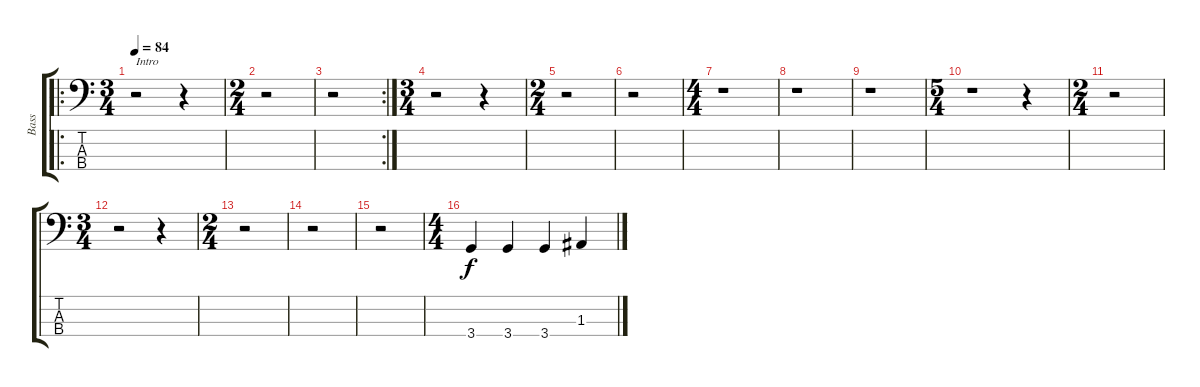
\track ("Bass" "Bass") {instrument fretlessbass}
\staff {score tabs}
\tuning (G2 D2 A1 E1) {hide}
\ro
\ts (3 4)
\tempo 84
\clef f4
\ks c
r.2{txt "Intro" dy f instrument fretlessbass} r.4 |
\ts (2 4)
r.2 |
\rc 2
r.2 |
\ts (3 4)
r.2 r.4 |
\ts (2 4)
r.2 |
r.2 |
\ts (4 4)
r.1 |
r.1 |
r.1 |
\ts (5 4)
r.1 r.4 |
\ts (2 4)
r.2 |
\ts (3 4)
r.2 r.4 |
\ts (2 4)
r.2 |
r.2 |
r.2 |
\ts (4 4)
3.4.4 3.4.4 3.4.4 1.3.4
